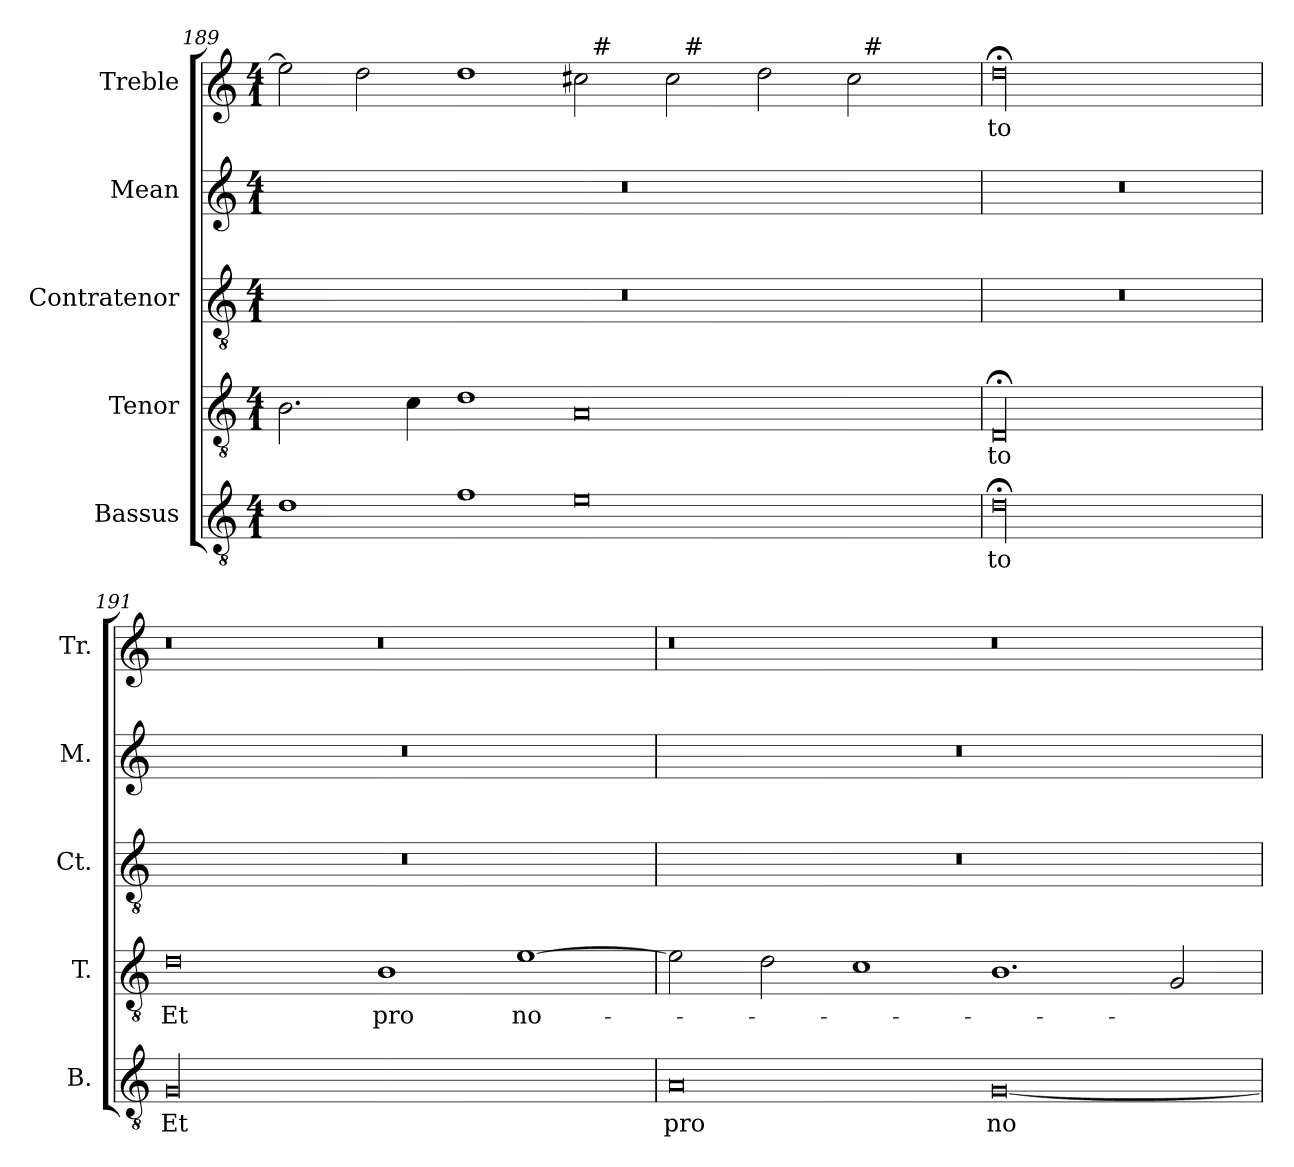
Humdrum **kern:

**kern	**text	**kern	**text	**kern	**kern	**kern	**text
*part5	*part5	*part4	*part4	*part3	*part2	*part1	*part1
*staff5	*staff5	*staff4	*staff4	*staff3	*staff2	*staff1	*staff1
*I"Bassus	*	*I"Tenor	*	*I"Contratenor	*I"Mean	*I"Treble	*
*I'B.	*	*I'T.	*	*I'Ct.	*I'M.	*I'Tr.	*
*clefGv2	*	*clefGv2	*	*clefGv2	*clefG2	*clefG2	*
*ITrd7c12	*	*ITrd7c12	*	*ITrd7c12	*	*	*
*k[]	*	*k[]	*	*k[]	*k[]	*k[]	*
*	*	*	*	*	*C:	*C:	*
*M4/1	*	*M4/1	*	*M4/1	*M4/1	*M4/1	*
=189	=189	=189	=189	=189	=189	=189	=189
!	!	!	!	!LO:N:vis=1	!LO:N:vis=1	!	!
*	*	*	*	*	*	*^	*
*	*	*	*	*	*	*	*^	*
1Di	.	2.BBi\	.	00r	00r	2eei\]	1ryy	1ryy	.
.	.	.	.	.	.	2ddi\	.	.	.
.	.	4Ci\	.	.	.	.	.	.	.
1Fi	.	1Di	.	.	.	1ddi	1ryy	1ryy	.
0Ei	.	0AAi	.	.	.	2cc#i\	32ryy	2ryy	.
.	.	.	.	.	.	.	256ryy	.	.
!	!	!	!	!	!	!	!LO:TX:a:t=#	!	!
.	.	.	.	.	.	.	1ryy	.	.
.	.	.	.	.	.	2cc#i\	.	32ryy	.
.	.	.	.	.	.	.	.	256ryy	.
!	!	!	!	!	!	!	!	!LO:TX:a:t=#	!
.	.	.	.	.	.	.	.	1ryy	.
.	.	.	.	.	.	2ddi\	.	.	.
.	.	.	.	.	.	.	2ryy	.	.
.	.	.	.	.	.	2cc#i\	.	.	.
!	!	!	!	!	!	!	!LO:TX:a:t=#	!	!
.	.	.	.	.	.	.	4ryy	4ryy	.
.	.	.	.	.	.	.	8ryy	8ryy	.
.	.	.	.	.	.	.	16ryy	16ryy	.
.	.	.	.	.	.	.	64..ryy	64..ryy	.
*	*	*	*	*	*	*v	*v	*v	*
=190	=190	=190	=190	=190	=190	=190	=190
*	*	*	*	*	*	*^	*
*	*	*	*	*	*	*	*^	*
!	!LO:LY:b:color=#000000	!	!	!	!	!	!	!	!
*	*	*	*	*	*	*v	*v	*v	*
*	*	*	*	*	*	*^	*
*	*	*	*	*	*	*	*^	*
!	!	!	!LO:LY:b:color=#000000	!LO:N:vis=1	!LO:N:vis=1	!	!	!	!
*	*	*	*	*	*	*v	*v	*v	*
*	*	*	*	*	*	*^	*
*	*	*	*	*	*	*	*^	*
!	!	!	!	!	!	!	!	!	!LO:LY:b:color=#000000
*	*	*	*	*	*	*v	*v	*v	*
00D;i	-to	00DD;i	-to	00r	00r	00dd;i	-to
!!LO:LB:g=z
=191	=191	=191	=191	=191	=191	=191	=191
!	!LO:LY:b:color=#000000	!	!	!	!	!	!
!	!	!	!LO:LY:b:color=#000000	!LO:N:vis=1	!LO:N:vis=1	!	!
00GGi	Et	0Di	Et	00r	00r	0r	.
!	!	!	!LO:LY:b:color=#000000	!	!	!	!
.	.	1BBi	pro	.	.	0r	.
!	!	!	!LO:LY:b:color=#000000	!	!	!	!
.	.	[>1Ei	no-	.	.	.	.
=192	=192	=192	=192	=192	=192	=192	=192
!	!LO:LY:b:color=#000000	!	!	!LO:N:vis=1	!LO:N:vis=1	!	!
0AAi	pro	2Ei\]	.	00r	00r	0r	.
.	.	2Di\	.	.	.	.	.
.	.	1Ci	.	.	.	.	.
!	!LO:LY:b:color=#000000	!	!	!	!	!	!
[<0GGi	no-	1.BBi	.	.	.	0r	.
.	.	2GGi/	.	.	.	.	.
=	=	=	=	=	=	=	=
*-	*-	*-	*-	*-	*-	*-	*-
